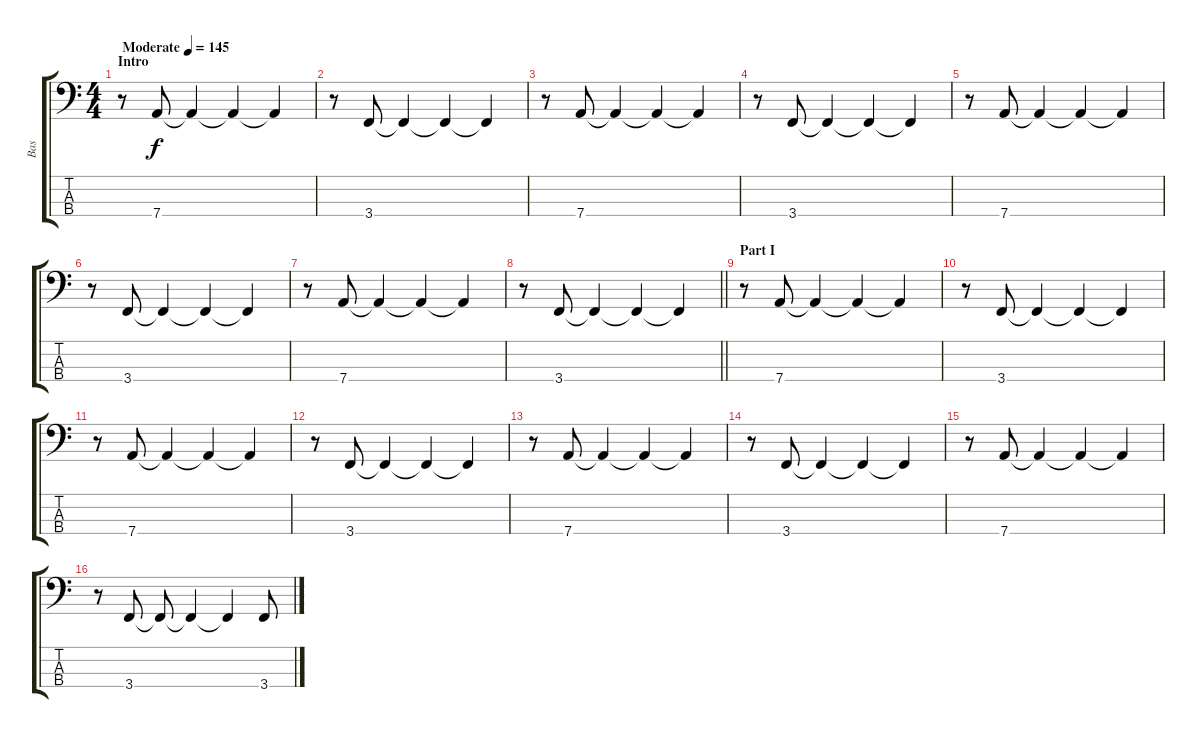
\track ("Bas" "Bas") {instrument electricbassfinger}
\staff {score tabs}
\tuning (G2 D2 A1 D1) {hide}
\ts (4 4)
\section ("" "Intro")
\tempo (145 "Moderate")
\clef f4
\ks c
r.8{dy f instrument electricbassfinger} 7.4.8 7.4{t}.4 7.4{t}.4 7.4{t}.4 |
r.8 3.4.8 3.4{t}.4 3.4{t}.4 3.4{t}.4 |
r.8 7.4.8 7.4{t}.4 7.4{t}.4 7.4{t}.4 |
r.8 3.4.8 3.4{t}.4 3.4{t}.4 3.4{t}.4 |
r.8 7.4.8 7.4{t}.4 7.4{t}.4 7.4{t}.4 |
r.8 3.4.8 3.4{t}.4 3.4{t}.4 3.4{t}.4 |
r.8 7.4.8 7.4{t}.4 7.4{t}.4 7.4{t}.4 |
\barLineRight lightlight
r.8 3.4.8 3.4{t}.4 3.4{t}.4 3.4{t}.4 |
\section ("" "Part I ")
r.8 7.4.8 7.4{t}.4 7.4{t}.4 7.4{t}.4 |
r.8 3.4.8 3.4{t}.4 3.4{t}.4 3.4{t}.4 |
r.8 7.4.8 7.4{t}.4 7.4{t}.4 7.4{t}.4 |
r.8 3.4.8 3.4{t}.4 3.4{t}.4 3.4{t}.4 |
r.8 7.4.8 7.4{t}.4 7.4{t}.4 7.4{t}.4 |
r.8 3.4.8 3.4{t}.4 3.4{t}.4 3.4{t}.4 |
r.8 7.4.8 7.4{t}.4 7.4{t}.4 7.4{t}.4 |
r.8 3.4.8 3.4{t}.8 3.4{t}.4 3.4{t}.4 3.4.8
